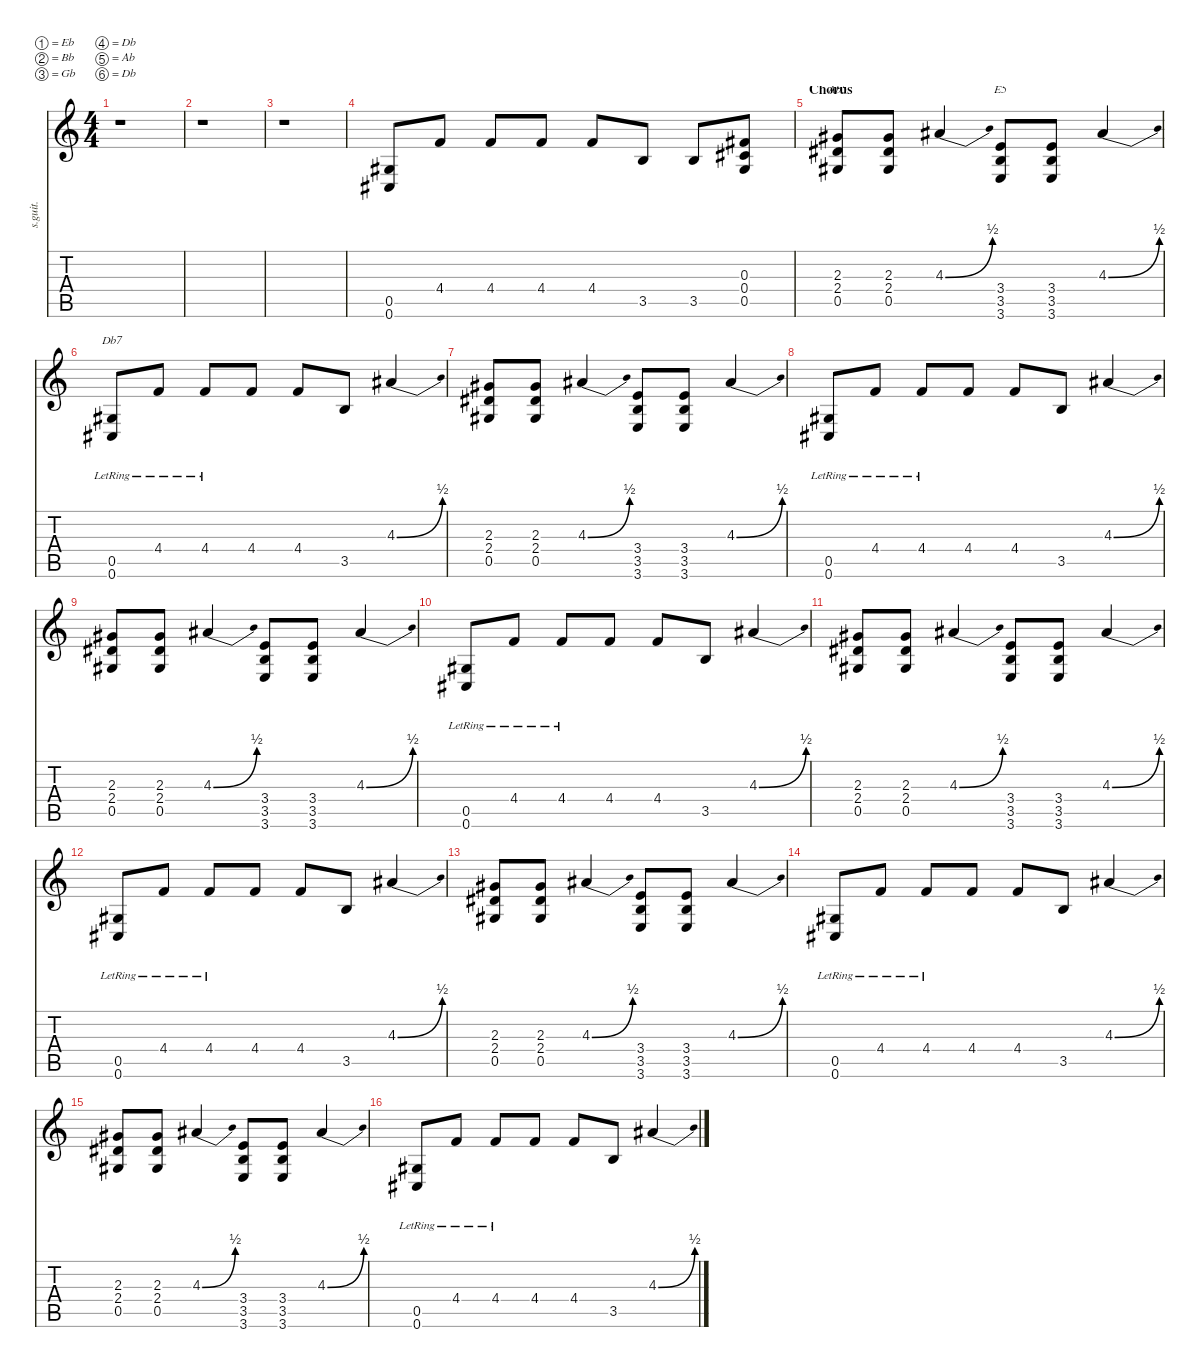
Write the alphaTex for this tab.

\defaultSystemsLayout 4
\hideDynamics
\bracketExtendMode nobrackets
\track ("Kurt Cobain - Distortion" "s.guit.") {instrument distortionguitar}
\staff {score tabs}
\tuning (Eb4 Bb3 Gb3 Db3 Ab2 Db2)
\chord ("Db7" 3 1 2 2 0 x) {showdiagram false}
\chord ("Ab5" 3 1 2 2 0 x) {showdiagram false}
\chord ("E5" 3 1 2 2 0 x) {showdiagram false}
\ts (4 4)
\tempo (100 hide)
\clef g2
\ks c
r.1{dy mf} |
r.1 |
r.1 |
(0.5{acc #} 0.6{acc #}).8{lyrics (0 "") lyrics (1 "") lyrics (2 "") lyrics (3 "") lyrics (4 "") dy f} 4.4.8{lyrics (0 "") lyrics (1 "") lyrics (2 "") lyrics (3 "") lyrics (4 "")} 4.4.8{lyrics (0 "") lyrics (1 "") lyrics (2 "") lyrics (3 "") lyrics (4 "")} 4.4.8{lyrics (0 "") lyrics (1 "") lyrics (2 "") lyrics (3 "") lyrics (4 "") dy mf} 4.4.8{lyrics (0 "") lyrics (1 "") lyrics (2 "") lyrics (3 "") lyrics (4 "") dy f} 3.5.8{lyrics (0 "") lyrics (1 "") lyrics (2 "") lyrics (3 "") lyrics (4 "")} 3.5.8{lyrics (0 "") lyrics (1 "") lyrics (2 "") lyrics (3 "") lyrics (4 "")} (0.3{acc #} 0.4{acc #} 0.5{acc #}).8{lyrics (0 "") lyrics (1 "") lyrics (2 "") lyrics (3 "") lyrics (4 "") dy mf} |
\section ("" "Chorus")
(2.3{acc #} 2.4{acc #} 0.5{acc #}).8{ch "Ab5" lyrics (0 "") lyrics (1 "") lyrics (2 "") lyrics (3 "") lyrics (4 "") dy ff} (2.3{acc #} 2.4{acc #} 0.5{acc #}).8{lyrics (0 "") lyrics (1 "") lyrics (2 "") lyrics (3 "") lyrics (4 "")} 4.3{be (bend 0 0 15 2) acc #}.4{lyrics (0 "") lyrics (1 "") lyrics (2 "") lyrics (3 "") lyrics (4 "")} (3.4 3.5 3.6).8{ch "E5" lyrics (0 "") lyrics (1 "") lyrics (2 "") lyrics (3 "") lyrics (4 "")} (3.4 3.5 3.6).8{lyrics (0 "") lyrics (1 "") lyrics (2 "") lyrics (3 "") lyrics (4 "")} 4.3{be (bend 0 0 15 2) acc #}.4{lyrics (0 "") lyrics (1 "") lyrics (2 "") lyrics (3 "") lyrics (4 "")} |
(0.5{lr acc #} 0.6{lr acc #}).8{ch "Db7" lyrics (0 "") lyrics (1 "") lyrics (2 "") lyrics (3 "") lyrics (4 "")} 4.4{lr}.8{lyrics (0 "") lyrics (1 "") lyrics (2 "") lyrics (3 "") lyrics (4 "")} 4.4{lr}.8{lyrics (0 "") lyrics (1 "") lyrics (2 "") lyrics (3 "") lyrics (4 "")} 4.4.8{lyrics (0 "") lyrics (1 "") lyrics (2 "") lyrics (3 "") lyrics (4 "") dy mf} 4.4.8{lyrics (0 "") lyrics (1 "") lyrics (2 "") lyrics (3 "") lyrics (4 "") dy ff} 3.5.8{lyrics (0 "") lyrics (1 "") lyrics (2 "") lyrics (3 "") lyrics (4 "")} 4.3{be (bend 0 0 15 2) acc #}.4{lyrics (0 "") lyrics (1 "") lyrics (2 "") lyrics (3 "") lyrics (4 "")} |
(2.3{acc #} 2.4{acc #} 0.5{acc #}).8{lyrics (0 "") lyrics (1 "") lyrics (2 "") lyrics (3 "") lyrics (4 "")} (2.3{acc #} 2.4{acc #} 0.5{acc #}).8{lyrics (0 "") lyrics (1 "") lyrics (2 "") lyrics (3 "") lyrics (4 "")} 4.3{be (bend 0 0 15 2) acc #}.4{lyrics (0 "") lyrics (1 "") lyrics (2 "") lyrics (3 "") lyrics (4 "")} (3.4 3.5 3.6).8{lyrics (0 "") lyrics (1 "") lyrics (2 "") lyrics (3 "") lyrics (4 "")} (3.4 3.5 3.6).8{lyrics (0 "") lyrics (1 "") lyrics (2 "") lyrics (3 "") lyrics (4 "")} 4.3{be (bend 0 0 15 2) acc #}.4{lyrics (0 "") lyrics (1 "") lyrics (2 "") lyrics (3 "") lyrics (4 "")} |
(0.5{lr acc #} 0.6{lr acc #}).8{lyrics (0 "") lyrics (1 "") lyrics (2 "") lyrics (3 "") lyrics (4 "")} 4.4{lr}.8{lyrics (0 "") lyrics (1 "") lyrics (2 "") lyrics (3 "") lyrics (4 "")} 4.4{lr}.8{lyrics (0 "") lyrics (1 "") lyrics (2 "") lyrics (3 "") lyrics (4 "")} 4.4.8{lyrics (0 "") lyrics (1 "") lyrics (2 "") lyrics (3 "") lyrics (4 "") dy mf} 4.4.8{lyrics (0 "") lyrics (1 "") lyrics (2 "") lyrics (3 "") lyrics (4 "") dy ff} 3.5.8{lyrics (0 "") lyrics (1 "") lyrics (2 "") lyrics (3 "") lyrics (4 "")} 4.3{be (bend 0 0 15 2) acc #}.4{lyrics (0 "") lyrics (1 "") lyrics (2 "") lyrics (3 "") lyrics (4 "")} |
(2.3{acc #} 2.4{acc #} 0.5{acc #}).8{lyrics (0 "") lyrics (1 "") lyrics (2 "") lyrics (3 "") lyrics (4 "")} (2.3{acc #} 2.4{acc #} 0.5{acc #}).8{lyrics (0 "") lyrics (1 "") lyrics (2 "") lyrics (3 "") lyrics (4 "")} 4.3{be (bend 0 0 15 2) acc #}.4{lyrics (0 "") lyrics (1 "") lyrics (2 "") lyrics (3 "") lyrics (4 "")} (3.4 3.5 3.6).8{lyrics (0 "") lyrics (1 "") lyrics (2 "") lyrics (3 "") lyrics (4 "")} (3.4 3.5 3.6).8{lyrics (0 "") lyrics (1 "") lyrics (2 "") lyrics (3 "") lyrics (4 "")} 4.3{be (bend 0 0 15 2) acc #}.4{lyrics (0 "") lyrics (1 "") lyrics (2 "") lyrics (3 "") lyrics (4 "")} |
(0.5{lr acc #} 0.6{lr acc #}).8{lyrics (0 "") lyrics (1 "") lyrics (2 "") lyrics (3 "") lyrics (4 "")} 4.4{lr}.8{lyrics (0 "") lyrics (1 "") lyrics (2 "") lyrics (3 "") lyrics (4 "")} 4.4{lr}.8{lyrics (0 "") lyrics (1 "") lyrics (2 "") lyrics (3 "") lyrics (4 "")} 4.4.8{lyrics (0 "") lyrics (1 "") lyrics (2 "") lyrics (3 "") lyrics (4 "") dy mf} 4.4.8{lyrics (0 "") lyrics (1 "") lyrics (2 "") lyrics (3 "") lyrics (4 "") dy ff} 3.5.8{lyrics (0 "") lyrics (1 "") lyrics (2 "") lyrics (3 "") lyrics (4 "")} 4.3{be (bend 0 0 15 2) acc #}.4{lyrics (0 "") lyrics (1 "") lyrics (2 "") lyrics (3 "") lyrics (4 "")} |
(2.3{acc #} 2.4{acc #} 0.5{acc #}).8{lyrics (0 "") lyrics (1 "") lyrics (2 "") lyrics (3 "") lyrics (4 "")} (2.3{acc #} 2.4{acc #} 0.5{acc #}).8{lyrics (0 "") lyrics (1 "") lyrics (2 "") lyrics (3 "") lyrics (4 "")} 4.3{be (bend 0 0 15 2) acc #}.4{lyrics (0 "") lyrics (1 "") lyrics (2 "") lyrics (3 "") lyrics (4 "")} (3.4 3.5 3.6).8{lyrics (0 "") lyrics (1 "") lyrics (2 "") lyrics (3 "") lyrics (4 "")} (3.4 3.5 3.6).8{lyrics (0 "") lyrics (1 "") lyrics (2 "") lyrics (3 "") lyrics (4 "")} 4.3{be (bend 0 0 15 2) acc #}.4{lyrics (0 "") lyrics (1 "") lyrics (2 "") lyrics (3 "") lyrics (4 "")} |
(0.5{lr acc #} 0.6{lr acc #}).8{lyrics (0 "") lyrics (1 "") lyrics (2 "") lyrics (3 "") lyrics (4 "")} 4.4{lr}.8{lyrics (0 "") lyrics (1 "") lyrics (2 "") lyrics (3 "") lyrics (4 "")} 4.4{lr}.8{lyrics (0 "") lyrics (1 "") lyrics (2 "") lyrics (3 "") lyrics (4 "")} 4.4.8{lyrics (0 "") lyrics (1 "") lyrics (2 "") lyrics (3 "") lyrics (4 "") dy mf} 4.4.8{lyrics (0 "") lyrics (1 "") lyrics (2 "") lyrics (3 "") lyrics (4 "") dy ff} 3.5.8{lyrics (0 "") lyrics (1 "") lyrics (2 "") lyrics (3 "") lyrics (4 "")} 4.3{be (bend 0 0 15 2) acc #}.4{lyrics (0 "") lyrics (1 "") lyrics (2 "") lyrics (3 "") lyrics (4 "")} |
(2.3{acc #} 2.4{acc #} 0.5{acc #}).8{lyrics (0 "") lyrics (1 "") lyrics (2 "") lyrics (3 "") lyrics (4 "")} (2.3{acc #} 2.4{acc #} 0.5{acc #}).8{lyrics (0 "") lyrics (1 "") lyrics (2 "") lyrics (3 "") lyrics (4 "")} 4.3{be (bend 0 0 15 2) acc #}.4{lyrics (0 "") lyrics (1 "") lyrics (2 "") lyrics (3 "") lyrics (4 "")} (3.4 3.5 3.6).8{lyrics (0 "") lyrics (1 "") lyrics (2 "") lyrics (3 "") lyrics (4 "")} (3.4 3.5 3.6).8{lyrics (0 "") lyrics (1 "") lyrics (2 "") lyrics (3 "") lyrics (4 "")} 4.3{be (bend 0 0 15 2) acc #}.4{lyrics (0 "") lyrics (1 "") lyrics (2 "") lyrics (3 "") lyrics (4 "")} |
(0.5{lr acc #} 0.6{lr acc #}).8{lyrics (0 "") lyrics (1 "") lyrics (2 "") lyrics (3 "") lyrics (4 "")} 4.4{lr}.8{lyrics (0 "") lyrics (1 "") lyrics (2 "") lyrics (3 "") lyrics (4 "")} 4.4{lr}.8{lyrics (0 "") lyrics (1 "") lyrics (2 "") lyrics (3 "") lyrics (4 "")} 4.4.8{lyrics (0 "") lyrics (1 "") lyrics (2 "") lyrics (3 "") lyrics (4 "") dy mf} 4.4.8{lyrics (0 "") lyrics (1 "") lyrics (2 "") lyrics (3 "") lyrics (4 "") dy ff} 3.5.8{lyrics (0 "") lyrics (1 "") lyrics (2 "") lyrics (3 "") lyrics (4 "")} 4.3{be (bend 0 0 15 2) acc #}.4{lyrics (0 "") lyrics (1 "") lyrics (2 "") lyrics (3 "") lyrics (4 "")} |
(2.3{acc #} 2.4{acc #} 0.5{acc #}).8{lyrics (0 "") lyrics (1 "") lyrics (2 "") lyrics (3 "") lyrics (4 "")} (2.3{acc #} 2.4{acc #} 0.5{acc #}).8{lyrics (0 "") lyrics (1 "") lyrics (2 "") lyrics (3 "") lyrics (4 "")} 4.3{be (bend 0 0 15 2) acc #}.4{lyrics (0 "") lyrics (1 "") lyrics (2 "") lyrics (3 "") lyrics (4 "")} (3.4 3.5 3.6).8{lyrics (0 "") lyrics (1 "") lyrics (2 "") lyrics (3 "") lyrics (4 "")} (3.4 3.5 3.6).8{lyrics (0 "") lyrics (1 "") lyrics (2 "") lyrics (3 "") lyrics (4 "")} 4.3{be (bend 0 0 15 2) acc #}.4{lyrics (0 "") lyrics (1 "") lyrics (2 "") lyrics (3 "") lyrics (4 "")} |
(0.5{lr acc #} 0.6{lr acc #}).8{lyrics (0 "") lyrics (1 "") lyrics (2 "") lyrics (3 "") lyrics (4 "")} 4.4{lr}.8{lyrics (0 "") lyrics (1 "") lyrics (2 "") lyrics (3 "") lyrics (4 "")} 4.4{lr}.8{lyrics (0 "") lyrics (1 "") lyrics (2 "") lyrics (3 "") lyrics (4 "")} 4.4.8{lyrics (0 "") lyrics (1 "") lyrics (2 "") lyrics (3 "") lyrics (4 "") dy mf} 4.4.8{lyrics (0 "") lyrics (1 "") lyrics (2 "") lyrics (3 "") lyrics (4 "") dy ff} 3.5.8{lyrics (0 "") lyrics (1 "") lyrics (2 "") lyrics (3 "") lyrics (4 "")} 4.3{be (bend 0 0 15 2) acc #}.4{lyrics (0 "") lyrics (1 "") lyrics (2 "") lyrics (3 "") lyrics (4 "")}
